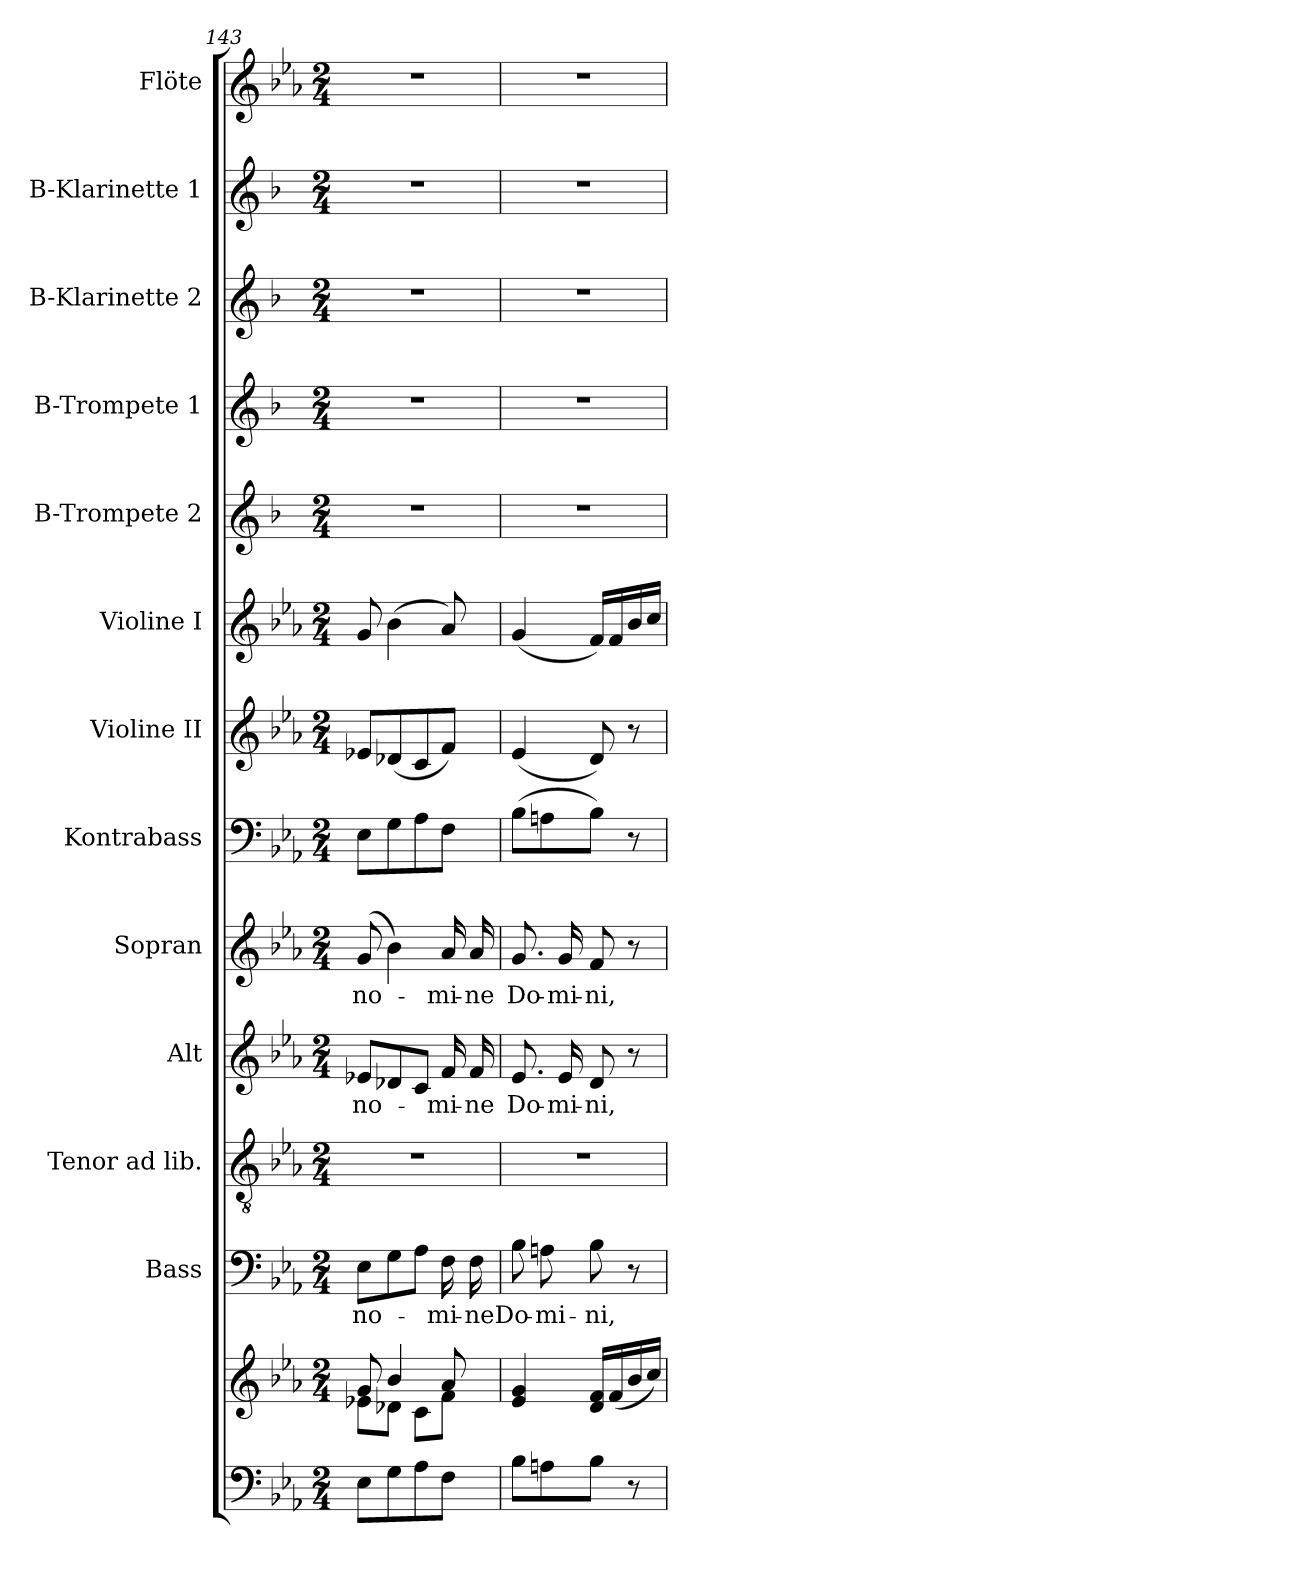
**kern	**kern	**kern	**text	**kern	**kern	**text	**kern	**text	**kern	**kern	**kern	**kern	**kern	**kern	**kern	**kern
*part13	*part13	*part12	*part12	*part11	*part10	*part10	*part9	*part9	*part8	*part7	*part6	*part5	*part4	*part3	*part2	*part1
*staff14	*staff13	*staff12	*staff12	*staff11	*staff10	*staff10	*staff9	*staff9	*staff8	*staff7	*staff6	*staff5	*staff4	*staff3	*staff2	*staff1
*	*	*I"Bass	*	*I"Tenor ad lib.	*I"Alt	*	*I"Sopran	*	*I"Kontrabass	*I"Violine II	*I"Violine I	*I"B-Trompete 2	*I"B-Trompete 1	*I"B-Klarinette 2	*I"B-Klarinette 1	*I"Flöte
*	*	*I'B.	*	*I'T.	*I'A.	*	*I'S.	*	*I'Kb.	*I'Vl. II	*I'Vl. I	*I'B Trp. 2	*I'B Trp. 1	*I'B Kl. 2	*I'B Kl. 1	*I'Fl.
*clefF4	*clefG2	*clefF4	*	*clefGv2	*clefG2	*	*clefG2	*	*clefF4	*clefG2	*clefG2	*clefG2	*clefG2	*clefG2	*clefG2	*clefG2
*	*	*	*	*	*	*	*	*	*ITrd7c12	*	*	*ITrd1c2	*ITrd1c2	*ITrd1c2	*ITrd1c2	*
*k[b-e-a-]	*k[b-e-a-]	*k[b-e-a-]	*	*k[b-e-a-]	*k[b-e-a-]	*	*k[b-e-a-]	*	*k[b-e-a-]	*k[b-e-a-]	*k[b-e-a-]	*k[b-e-a-]	*k[b-e-a-]	*k[b-e-a-]	*k[b-e-a-]	*k[b-e-a-]
*E-:	*E-:	*E-:	*	*E-:	*E-:	*	*E-:	*	*E-:	*E-:	*E-:	*E-:	*E-:	*E-:	*E-:	*E-:
*M2/4	*M2/4	*M2/4	*	*M2/4	*M2/4	*	*M2/4	*	*M2/4	*M2/4	*M2/4	*M2/4	*M2/4	*M2/4	*M2/4	*M2/4
=143	=143	=143	=143	=143	=143	=143	=143	=143	=143	=143	=143	=143	=143	=143	=143	=143
*	*^	*	*	*	*	*	*	*	*	*	*	*	*	*	*	*
!	!	!	!	!LO:LY:b	!	!	!LO:LY:b	!	!LO:LY:b	!	!	!	!	!	!	!	!
8E-\L	8g/	8e-X\L	8E-\L	no-	2r	8e-X/L	no-	(8g/	no-	8EE-\L	8e-X/L	8g/	2r	2r	2r	2r	2r
8G\	4b-/	8d-X\J	8G\	.	.	8d-X/	.	4b-\)	.	8GG\	(<8d-X/	(>4b-\	.	.	.	.	.
8A-\	.	8c\L	8A-\J	.	.	8c/J	.	.	.	8AA-\	8c/	.	.	.	.	.	.
!	!	!	!	!LO:LY:b	!	!	!LO:LY:b	!	!LO:LY:b	!	!	!	!	!	!	!	!
8F\J	8a-/	8f\J	16F\	-mi-	.	16f/	-mi-	16a-/	-mi-	8FF\J	8f/J)	8a-/)	.	.	.	.	.
!	!	!	!	!LO:LY:b	!	!	!LO:LY:b	!	!LO:LY:b	!	!	!	!	!	!	!	!
.	.	.	16F\	-ne	.	16f/	-ne	16a-/	-ne	.	.	.	.	.	.	.	.
*	*v	*v	*	*	*	*	*	*	*	*	*	*	*	*	*	*	*
!!LO:PB:g=z
=144	=144	=144	=144	=144	=144	=144	=144	=144	=144	=144	=144	=144	=144	=144	=144	=144
!	!	!	!LO:LY:b	!	!	!LO:LY:b	!	!LO:LY:b	!	!	!	!	!	!	!	!
8B-\L	4e-/ 4g/	8B-\	Do-	2r	8.e-/	Do-	8.g/	Do-	(>8BB-\L	(<4e-/	(<4g/	2r	2r	2r	2r	2r
!	!	!	!LO:LY:b	!	!	!	!	!	!	!	!	!	!	!	!	!
8An\	.	8An\	-mi-	.	.	.	.	.	8AAn\	.	.	.	.	.	.	.
!	!	!	!	!	!	!LO:LY:b	!	!LO:LY:b	!	!	!	!	!	!	!	!
.	.	.	.	.	16e-/	-mi-	16g/	-mi-	.	.	.	.	.	.	.	.
!	!	!	!LO:LY:b	!	!	!LO:LY:b	!	!LO:LY:b	!	!	!	!	!	!	!	!
8B-\J	16d/ 16f/LL	8B-\	-ni,	.	8d/	-ni,	8f/	-ni,	8BB-\J)	8d/)	16f/LL)	.	.	.	.	.
.	(<16f/	.	.	.	.	.	.	.	.	.	16f/	.	.	.	.	.
8r	16b-/	8r	.	.	8r	.	8r	.	8r	8r	16b-/	.	.	.	.	.
.	16cc/JJ)	.	.	.	.	.	.	.	.	.	16cc/JJ	.	.	.	.	.
=	=	=	=	=	=	=	=	=	=	=	=	=	=	=	=	=
*-	*-	*-	*-	*-	*-	*-	*-	*-	*-	*-	*-	*-	*-	*-	*-	*-
